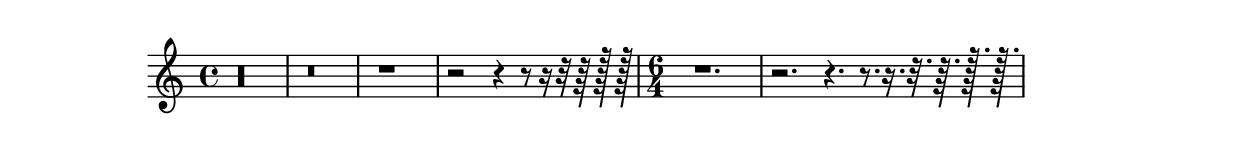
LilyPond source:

\version "2.1.36"

\header{
texidoc="
There is a big variety of rests.  Note that the dot of 8th, 16th and 32nd 
rests rest should be next to the top of the rest.  All rests except the 
whole rest are centered on the middle staff line.
"
}


	\score { \notes {
	\time 4/4
r \longa * 1/4  r\breve * 1/2 
r1 r2 r4 r8 r16 r32 r64 r128 r128
\time 6/4
r1. r2. r4. r8. r16. r32. r64. r128. r128.
}}

